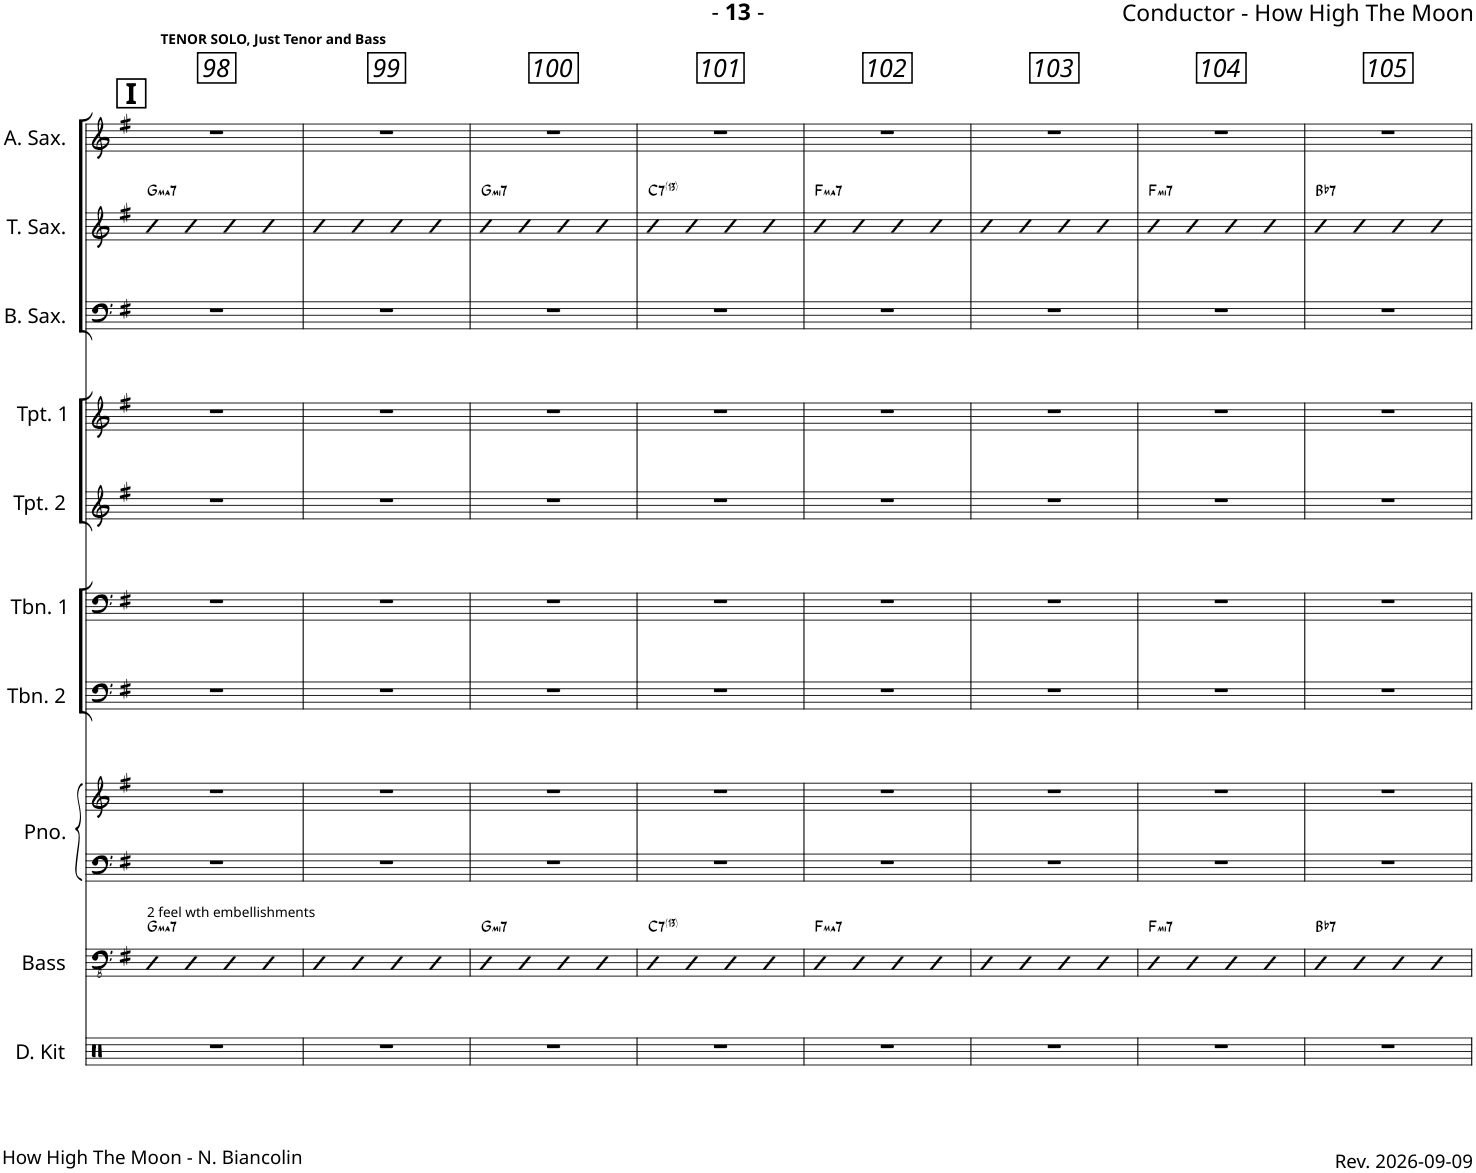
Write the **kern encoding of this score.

**kern	**kern	**harte	**kern	**kern	**kern	**kern	**kern	**kern	**kern	**kern	**harte	**kern
*part10	*part9	*part9	*part8	*part8	*part7	*part6	*part5	*part4	*part3	*part2	*part2	*part1
*staff11	*staff10	*	*staff9	*staff8	*staff7	*staff6	*staff5	*staff4	*staff3	*staff2	*	*staff1
*I"Drum Kit	*I"Acoustic Bass	*	*I"Piano	*	*I"Trombone 2	*I"Trombone 1	*I"Trumpet 2	*I"Trumpet 1	*I"Baritone Sax	*I"Tenor Sax	*	*I"Alto Sax
*I'D. Kit	*I'Bass	*	*I'Pno.	*	*I'Tbn. 2	*I'Tbn. 1	*I'Tpt. 2	*I'Tpt. 1	*I'B. Sax.	*I'T. Sax.	*	*I'A. Sax.
!!LO:PB:g=z
*clefX	*clefFv4	*	*clefF4	*clefG2	*clefF4	*clefF4	*clefG2	*clefG2	*clefF4	*clefG2	*	*clefG2
*	*	*	*	*	*	*	*Trd1c2	*Trd1c2	*Trd12c21	*Trd8c14	*	*Trd5c9
*k[]	*k[f#]	*	*k[f#]	*k[f#]	*k[f#]	*k[f#]	*k[f#]	*k[f#]	*k[f#]	*k[f#]	*	*k[f#]
*M4/4	*M4/4	*	*M4/4	*M4/4	*M4/4	*M4/4	*M4/4	*M4/4	*M4/4	*M4/4	*	*M4/4
!!LO:REH:place=s1:a:B:cj:fs=14:t=I
=98	=98	=98	=98	=98	=98	=98	=98	=98	=98	=98	=98	=98
!	!	!	!	!	!	!	!	!	!	!	!	!LO:TX:a:B:t=TENOR SOLO, Just Tenor and Bass
!	!LO:TX:a:t=2 feel wth embellishments	!LO:H:kt=ma7	!	!	!	!	!	!	!	!	!LO:H:kt=ma7	!
1r	4b	G:maj7	1r	1r	1r	1r	1r	1r	1r	4b	G:maj7	1r
.	4b	.	.	.	.	.	.	.	.	4b	.	.
.	4b	.	.	.	.	.	.	.	.	4b	.	.
.	4b	.	.	.	.	.	.	.	.	4b	.	.
=99	=99	=99	=99	=99	=99	=99	=99	=99	=99	=99	=99	=99
1r	4b	.	1r	1r	1r	1r	1r	1r	1r	4b	.	1r
.	4b	.	.	.	.	.	.	.	.	4b	.	.
.	4b	.	.	.	.	.	.	.	.	4b	.	.
.	4b	.	.	.	.	.	.	.	.	4b	.	.
=100	=100	=100	=100	=100	=100	=100	=100	=100	=100	=100	=100	=100
!	!	!LO:H:kt=mi7	!	!	!	!	!	!	!	!	!LO:H:kt=mi7	!
1r	4bn	G:min7	1r	1r	1r	1r	1r	1r	1r	4bn	G:min7	1r
.	4b	.	.	.	.	.	.	.	.	4b	.	.
.	4b	.	.	.	.	.	.	.	.	4b	.	.
.	4b	.	.	.	.	.	.	.	.	4b	.	.
=101	=101	=101	=101	=101	=101	=101	=101	=101	=101	=101	=101	=101
!	!	!LO:H:kt=7	!	!	!	!	!	!	!	!	!LO:H:kt=7	!
1r	4bn	C:7(13)	1r	1r	1r	1r	1r	1r	1r	4bn	C:7(13)	1r
.	4b	.	.	.	.	.	.	.	.	4b	.	.
.	4b	.	.	.	.	.	.	.	.	4b	.	.
.	4b	.	.	.	.	.	.	.	.	4b	.	.
=102	=102	=102	=102	=102	=102	=102	=102	=102	=102	=102	=102	=102
!	!	!LO:H:kt=ma7	!	!	!	!	!	!	!	!	!LO:H:kt=ma7	!
1r	4b	F:maj7	1r	1r	1r	1r	1r	1r	1r	4b	F:maj7	1r
.	4b	.	.	.	.	.	.	.	.	4b	.	.
.	4b	.	.	.	.	.	.	.	.	4b	.	.
.	4b	.	.	.	.	.	.	.	.	4b	.	.
=103	=103	=103	=103	=103	=103	=103	=103	=103	=103	=103	=103	=103
1r	4b	.	1r	1r	1r	1r	1r	1r	1r	4b	.	1r
.	4b	.	.	.	.	.	.	.	.	4b	.	.
.	4b	.	.	.	.	.	.	.	.	4b	.	.
.	4b	.	.	.	.	.	.	.	.	4b	.	.
=104	=104	=104	=104	=104	=104	=104	=104	=104	=104	=104	=104	=104
!	!	!LO:H:kt=mi7	!	!	!	!	!	!	!	!	!LO:H:kt=mi7	!
1r	4b	F:min7	1r	1r	1r	1r	1r	1r	1r	4b	F:min7	1r
.	4b	.	.	.	.	.	.	.	.	4b	.	.
.	4b	.	.	.	.	.	.	.	.	4b	.	.
.	4b	.	.	.	.	.	.	.	.	4b	.	.
=105	=105	=105	=105	=105	=105	=105	=105	=105	=105	=105	=105	=105
!	!	!LO:H:kt=7	!	!	!	!	!	!	!	!	!LO:H:kt=7	!
1r	4bn	Bb:7	1r	1r	1r	1r	1r	1r	1r	4bn	Bb:7	1r
.	4b	.	.	.	.	.	.	.	.	4b	.	.
.	4b	.	.	.	.	.	.	.	.	4b	.	.
.	4b	.	.	.	.	.	.	.	.	4b	.	.
=	=	=	=	=	=	=	=	=	=	=	=	=
*-	*-	*-	*-	*-	*-	*-	*-	*-	*-	*-	*-	*-
